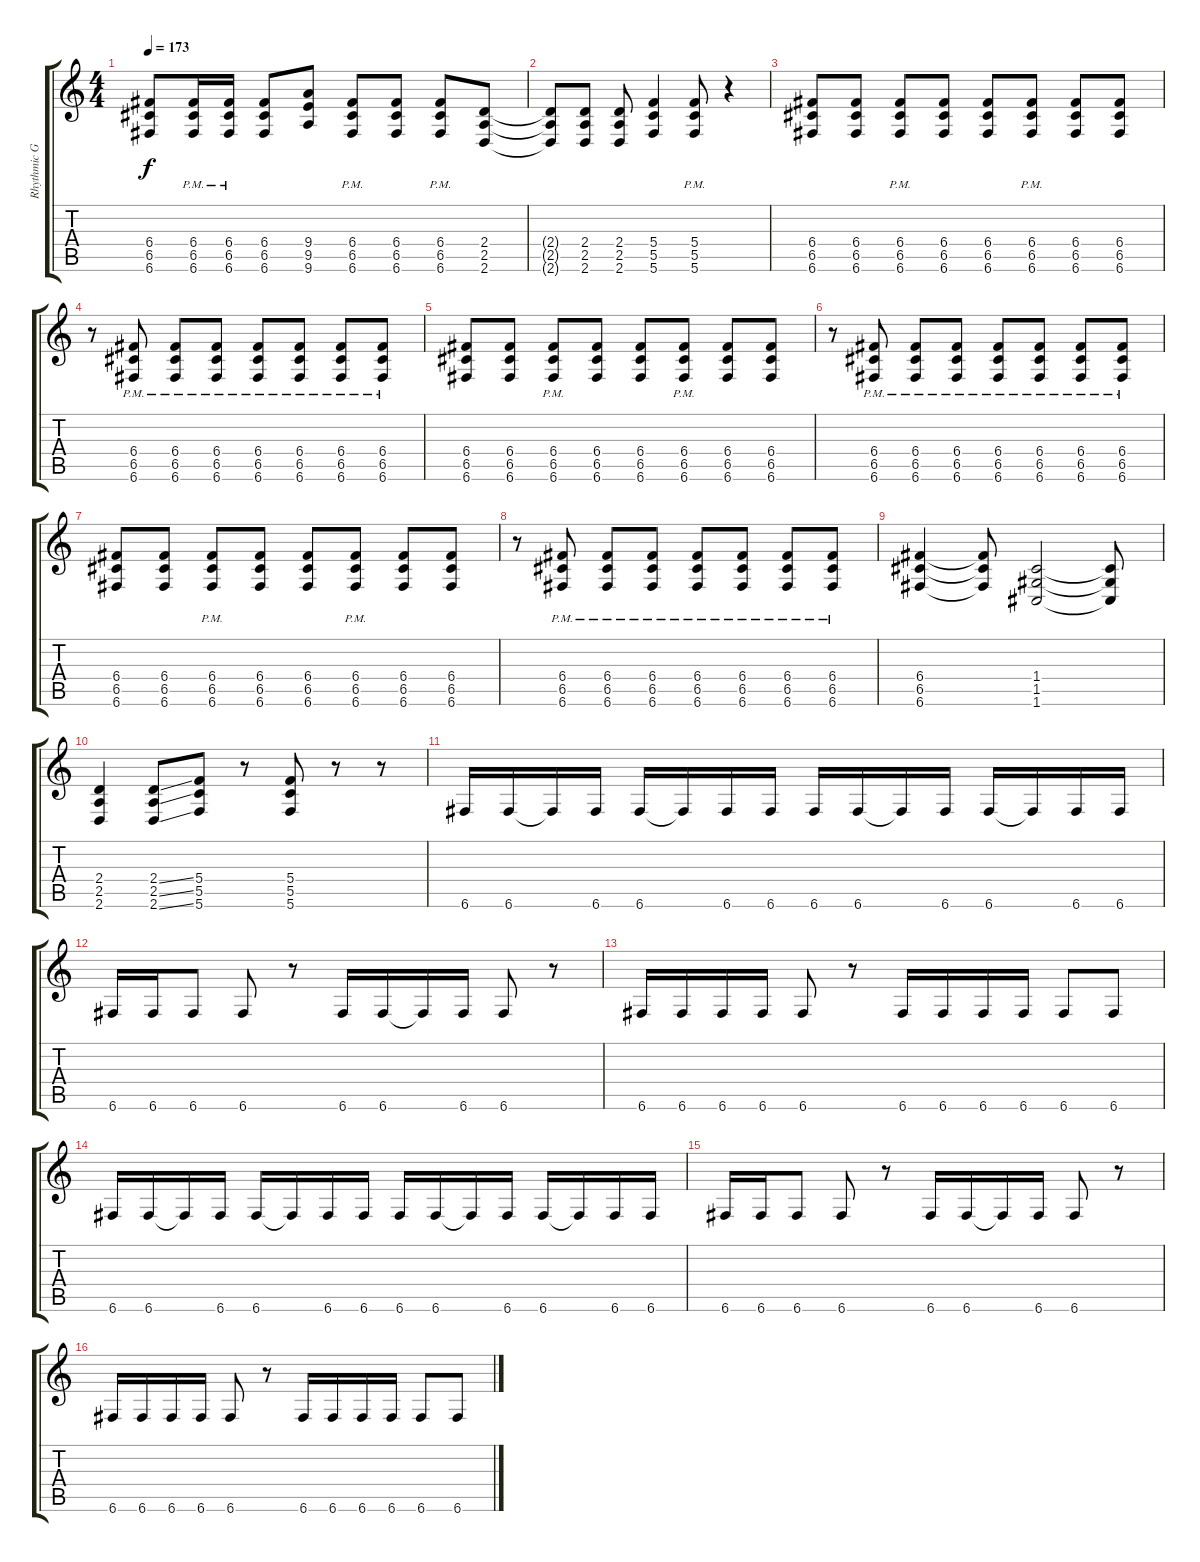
\track ("Rhythmic Guitar" "Rhythmic G") {instrument distortionguitar}
\staff {score tabs}
\tuning (D4 A3 F3 C3 G2 C2) {hide}
\ts (4 4)
\tempo 173
\clef g2
\ks c
(6.4 6.5 6.6).8{dy f} (6.4{pm} 6.5{pm} 6.6{pm}).16 (6.4{pm} 6.5{pm} 6.6{pm}).16 (6.4 6.5 6.6).8 (9.4 9.5 9.6).8 (6.4{pm} 6.5{pm} 6.6{pm}).8 (6.4 6.5 6.6).8 (6.4{pm} 6.5{pm} 6.6{pm}).8 (2.4 2.5 2.6).8 |
(2.4{t} 2.5{t} 2.6{t}).8 (2.4 2.5 2.6).8 (2.4 2.5 2.6).8 (5.4 5.5 5.6).4 (5.4{pm} 5.5{pm} 5.6{pm}).8 r.4 |
(6.4 6.5 6.6).8 (6.4 6.5 6.6).8 (6.4{pm} 6.5{pm} 6.6{pm}).8 (6.4 6.5 6.6).8 (6.4 6.5 6.6).8 (6.4{pm} 6.5{pm} 6.6{pm}).8 (6.4 6.5 6.6).8 (6.4 6.5 6.6).8 |
r.8 (6.4{pm} 6.5{pm} 6.6{pm}).8 (6.4{pm} 6.5{pm} 6.6{pm}).8 (6.4{pm} 6.5{pm} 6.6{pm}).8 (6.4{pm} 6.5{pm} 6.6{pm}).8 (6.4{pm} 6.5{pm} 6.6{pm}).8 (6.4{pm} 6.5{pm} 6.6{pm}).8 (6.4{pm} 6.5{pm} 6.6{pm}).8 |
(6.4 6.5 6.6).8 (6.4 6.5 6.6).8 (6.4{pm} 6.5{pm} 6.6{pm}).8 (6.4 6.5 6.6).8 (6.4 6.5 6.6).8 (6.4{pm} 6.5{pm} 6.6{pm}).8 (6.4 6.5 6.6).8 (6.4 6.5 6.6).8 |
r.8 (6.4{pm} 6.5{pm} 6.6{pm}).8 (6.4{pm} 6.5{pm} 6.6{pm}).8 (6.4{pm} 6.5{pm} 6.6{pm}).8 (6.4{pm} 6.5{pm} 6.6{pm}).8 (6.4{pm} 6.5{pm} 6.6{pm}).8 (6.4{pm} 6.5{pm} 6.6{pm}).8 (6.4{pm} 6.5{pm} 6.6{pm}).8 |
(6.4 6.5 6.6).8 (6.4 6.5 6.6).8 (6.4{pm} 6.5{pm} 6.6{pm}).8 (6.4 6.5 6.6).8 (6.4 6.5 6.6).8 (6.4{pm} 6.5{pm} 6.6{pm}).8 (6.4 6.5 6.6).8 (6.4 6.5 6.6).8 |
r.8 (6.4{pm} 6.5{pm} 6.6{pm}).8 (6.4{pm} 6.5{pm} 6.6{pm}).8 (6.4{pm} 6.5{pm} 6.6{pm}).8 (6.4{pm} 6.5{pm} 6.6{pm}).8 (6.4{pm} 6.5{pm} 6.6{pm}).8 (6.4{pm} 6.5{pm} 6.6{pm}).8 (6.4{pm} 6.5{pm} 6.6{pm}).8 |
(6.4 6.5 6.6).4 (6.4{t} 6.5{t} 6.6{t}).8 (1.4 1.5 1.6).2 (1.4{t} 1.5{t} 1.6{t}).8 |
(2.4 2.5 2.6).4 (2.4{ss} 2.5{ss} 2.6{ss}).8 (5.4 5.5 5.6).8 r.8 (5.4 5.5 5.6).8 r.8 r.8 |
6.6.16 6.6.16 6.6{t}.16 6.6.16 6.6.16 6.6{t}.16 6.6.16 6.6.16 6.6.16 6.6.16 6.6{t}.16 6.6.16 6.6.16 6.6{t}.16 6.6.16 6.6.16 |
6.6.16 6.6.16 6.6.8 6.6.8 r.8 6.6.16 6.6.16 6.6{t}.16 6.6.16 6.6.8 r.8 |
6.6.16 6.6.16 6.6.16 6.6.16 6.6.8 r.8 6.6.16 6.6.16 6.6.16 6.6.16 6.6.8 6.6.8 |
6.6.16 6.6.16 6.6{t}.16 6.6.16 6.6.16 6.6{t}.16 6.6.16 6.6.16 6.6.16 6.6.16 6.6{t}.16 6.6.16 6.6.16 6.6{t}.16 6.6.16 6.6.16 |
6.6.16 6.6.16 6.6.8 6.6.8 r.8 6.6.16 6.6.16 6.6{t}.16 6.6.16 6.6.8 r.8 |
6.6.16 6.6.16 6.6.16 6.6.16 6.6.8 r.8 6.6.16 6.6.16 6.6.16 6.6.16 6.6.8 6.6.8
